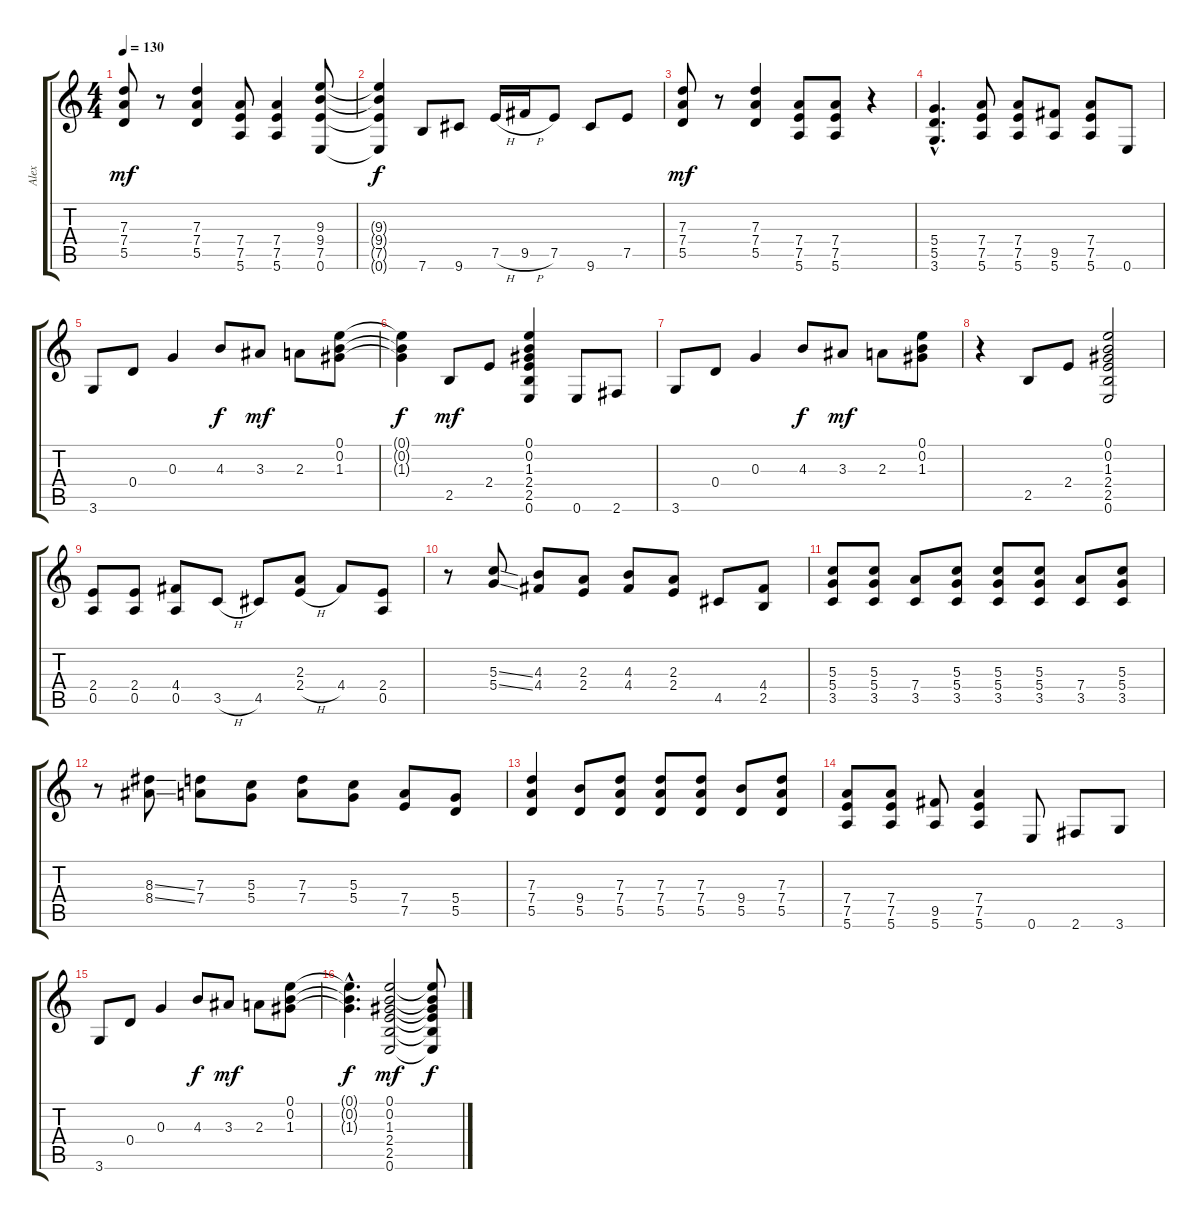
\track ("Alex" "Alex") {instrument overdrivenguitar}
\staff {score tabs}
\tuning (E4 B3 G3 D3 A2 E2) {hide}
\ts (4 4)
\tempo 130
\clef g2
\ks c
(7.3 7.4 5.5).8{dy mf} r.8 (7.3 7.4 5.5).4 (7.4 7.5 5.6).8 (7.4 7.5 5.6).4 (9.3 9.4 7.5 0.6).8 |
(9.3{t} 9.4{t} 7.5{t} 0.6{t}).4{dy f} 7.6.8 9.6.8 7.5{h}.16 9.5{h}.16 7.5.8 9.6.8 7.5.8 |
(7.3 7.4 5.5).8{dy mf} r.8 (7.3 7.4 5.5).4 (7.4 7.5 5.6).8 (7.4 7.5 5.6).8 r.4 |
(5.4{hac} 5.5{hac} 3.6{hac}).4{d} (7.4 7.5 5.6).8 (7.4 7.5 5.6).8 (9.5 5.6).8 (7.4 7.5 5.6).8 0.6.8 |
3.6.8 0.4.8 0.3.4 4.3.8{dy f} 3.3.8{dy mf} 2.3.8 (0.1 0.2 1.3).8 |
(0.1{t} 0.2{t} 1.3{t}).4{dy f} 2.5.8{dy mf} 2.4.8 (0.1 0.2 1.3 2.4 2.5 0.6).4 0.6.8 2.6.8 |
3.6.8 0.4.8 0.3.4 4.3.8{dy f} 3.3.8{dy mf} 2.3.8 (0.1 0.2 1.3).8 |
r.4 2.5.8 2.4.8 (0.1 0.2 1.3 2.4 2.5 0.6).2 |
(2.4 0.5).8 (2.4 0.5).8 (4.4 0.5).8 3.5{h}.8 4.5.8 (2.3 2.4{h}).8 4.4.8 (2.4 0.5).8 |
r.8 (5.3{ss} 5.4{ss}).8 (4.3 4.4).8 (2.3 2.4).8 (4.3 4.4).8 (2.3 2.4).8 4.5.8 (4.4 2.5).8 |
(5.3 5.4 3.5).8 (5.3 5.4 3.5).8 (7.4 3.5).8 (5.3 5.4 3.5).8 (5.3 5.4 3.5).8 (5.3 5.4 3.5).8 (7.4 3.5).8 (5.3 5.4 3.5).8 |
r.8 (8.3{ss} 8.4{ss}).8 (7.3 7.4).8 (5.3 5.4).8 (7.3 7.4).8 (5.3 5.4).8 (7.4 7.5).8 (5.4 5.5).8 |
(7.3 7.4 5.5).4 (9.4 5.5).8 (7.3 7.4 5.5).8 (7.3 7.4 5.5).8 (7.3 7.4 5.5).8 (9.4 5.5).8 (7.3 7.4 5.5).8 |
(7.4 7.5 5.6).8 (7.4 7.5 5.6).8 (9.5 5.6).8 (7.4 7.5 5.6).4 0.6.8 2.6.8 3.6.8 |
3.6.8 0.4.8 0.3.4 4.3.8{dy f} 3.3.8{dy mf} 2.3.8 (0.1 0.2 1.3).8 |
(0.1{hac t} 0.2{hac t} 1.3{hac t}).4{d dy f} (0.1 0.2 1.3 2.4 2.5 0.6).2{dy mf} (0.1{t} 0.2{t} 1.3{t} 2.4{t} 2.5{t} 0.6{t}).8{dy f}
